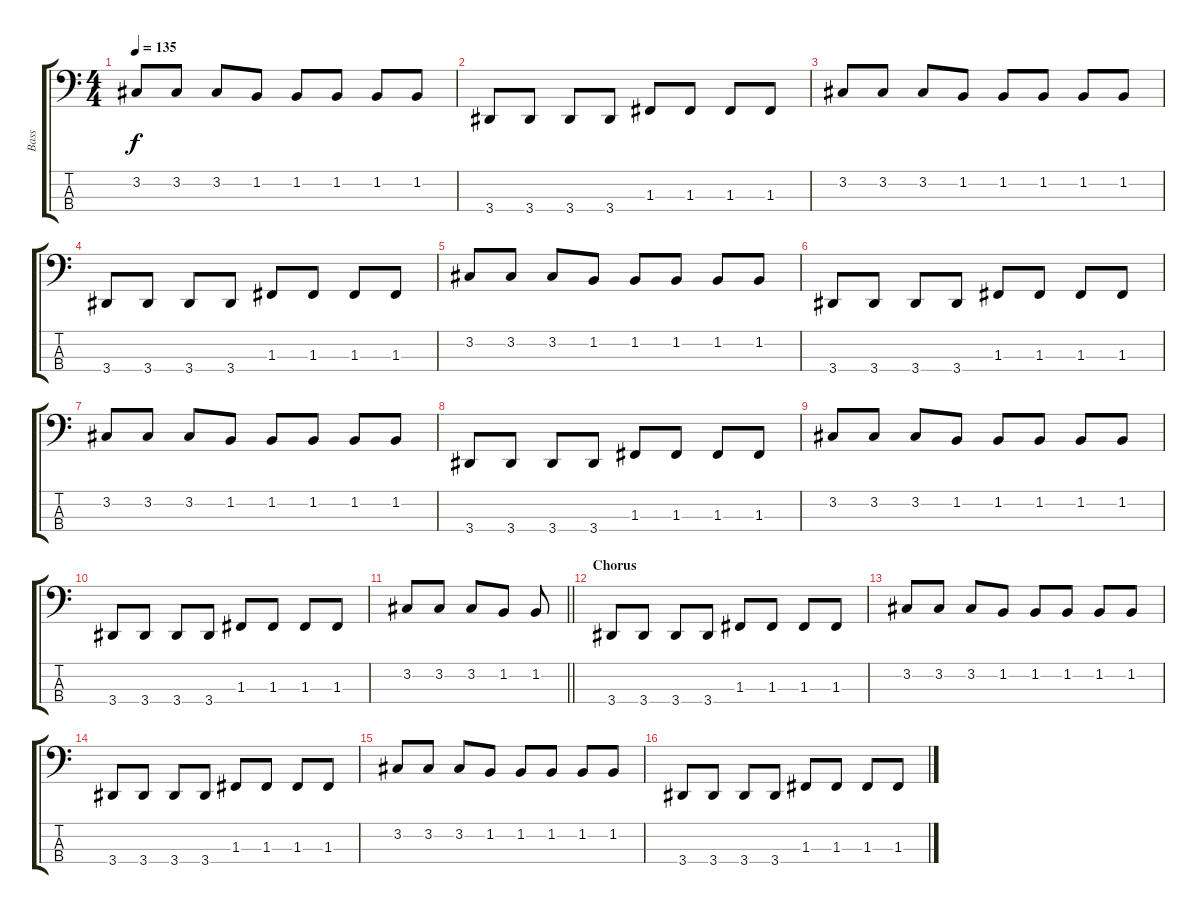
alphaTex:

\track ("Bass" "Bass") {instrument electricbasspick}
\staff {score tabs}
\tuning (Eb2 Bb1 F1 C1) {hide}
\ts (4 4)
\tempo 135
\clef f4
\ks c
3.2.8{dy f} 3.2.8 3.2.8 1.2.8 1.2.8 1.2.8 1.2.8 1.2.8 |
3.4.8 3.4.8 3.4.8 3.4.8 1.3.8 1.3.8 1.3.8 1.3.8 |
3.2.8 3.2.8 3.2.8 1.2.8 1.2.8 1.2.8 1.2.8 1.2.8 |
3.4.8 3.4.8 3.4.8 3.4.8 1.3.8 1.3.8 1.3.8 1.3.8 |
3.2.8 3.2.8 3.2.8 1.2.8 1.2.8 1.2.8 1.2.8 1.2.8 |
3.4.8 3.4.8 3.4.8 3.4.8 1.3.8 1.3.8 1.3.8 1.3.8 |
3.2.8 3.2.8 3.2.8 1.2.8 1.2.8 1.2.8 1.2.8 1.2.8 |
3.4.8 3.4.8 3.4.8 3.4.8 1.3.8 1.3.8 1.3.8 1.3.8 |
3.2.8 3.2.8 3.2.8 1.2.8 1.2.8 1.2.8 1.2.8 1.2.8 |
3.4.8 3.4.8 3.4.8 3.4.8 1.3.8 1.3.8 1.3.8 1.3.8 |
\barLineRight lightlight
3.2.8 3.2.8 3.2.8 1.2.8 1.2.8 |
\section ("" "Chorus")
3.4.8 3.4.8 3.4.8 3.4.8 1.3.8 1.3.8 1.3.8 1.3.8 |
3.2.8 3.2.8 3.2.8 1.2.8 1.2.8 1.2.8 1.2.8 1.2.8 |
3.4.8 3.4.8 3.4.8 3.4.8 1.3.8 1.3.8 1.3.8 1.3.8 |
3.2.8 3.2.8 3.2.8 1.2.8 1.2.8 1.2.8 1.2.8 1.2.8 |
3.4.8 3.4.8 3.4.8 3.4.8 1.3.8 1.3.8 1.3.8 1.3.8
